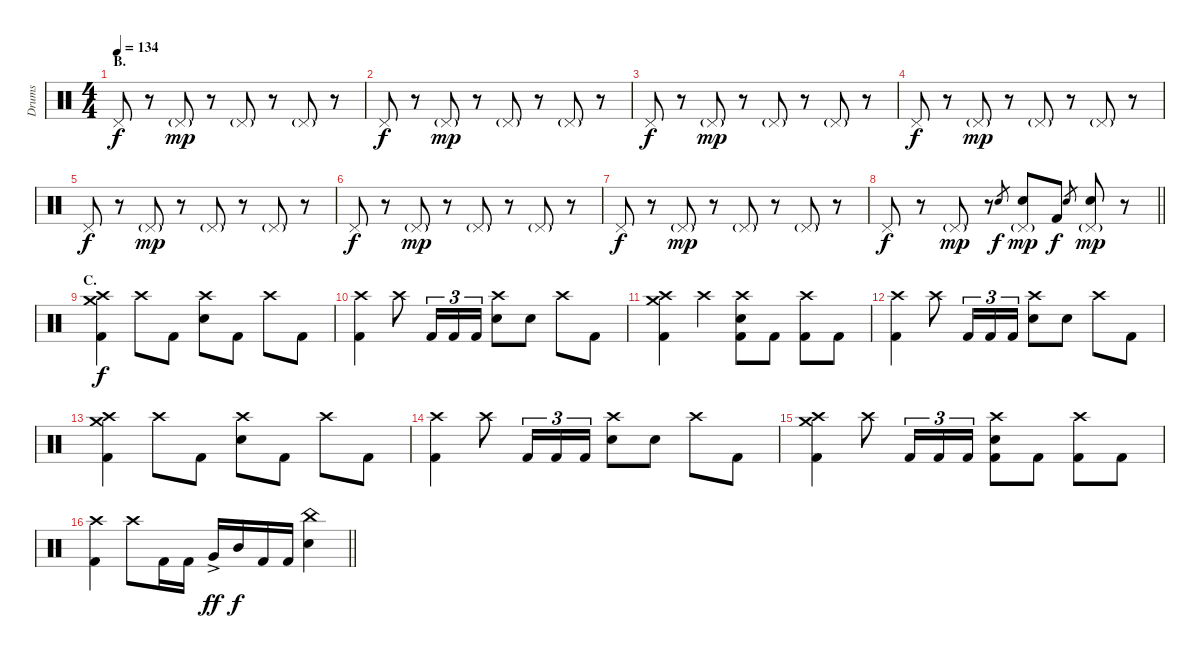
\track ("Drums" "Drums") {instrument percussion}
\staff {score}
\articulation defaults
\ts (4 4)
\section ("" "B.")
\tempo 134
\clef neutral
\ks c "Pedal Hi-Hat (hit)".8{dy f}
r.8 "Pedal Hi-Hat (hit)"{g}.8{dy mp} r.8 "Pedal Hi-Hat (hit)"{g}.8 r.8 "Pedal Hi-Hat (hit)"{g}.8 r.8 |
"Pedal Hi-Hat (hit)".8{dy f} r.8 "Pedal Hi-Hat (hit)"{g}.8{dy mp} r.8 "Pedal Hi-Hat (hit)"{g}.8 r.8 "Pedal Hi-Hat (hit)"{g}.8 r.8 |
"Pedal Hi-Hat (hit)".8{dy f} r.8 "Pedal Hi-Hat (hit)"{g}.8{dy mp} r.8 "Pedal Hi-Hat (hit)"{g}.8 r.8 "Pedal Hi-Hat (hit)"{g}.8 r.8 |
"Pedal Hi-Hat (hit)".8{dy f} r.8 "Pedal Hi-Hat (hit)"{g}.8{dy mp} r.8 "Pedal Hi-Hat (hit)"{g}.8 r.8 "Pedal Hi-Hat (hit)"{g}.8 r.8 |
"Pedal Hi-Hat (hit)".8{dy f} r.8 "Pedal Hi-Hat (hit)"{g}.8{dy mp} r.8 "Pedal Hi-Hat (hit)"{g}.8 r.8 "Pedal Hi-Hat (hit)"{g}.8 r.8 |
"Pedal Hi-Hat (hit)".8{dy f} r.8 "Pedal Hi-Hat (hit)"{g}.8{dy mp} r.8 "Pedal Hi-Hat (hit)"{g}.8 r.8 "Pedal Hi-Hat (hit)"{g}.8 r.8 |
"Pedal Hi-Hat (hit)".8{dy f} r.8 "Pedal Hi-Hat (hit)"{g}.8{dy mp} r.8 "Pedal Hi-Hat (hit)"{g}.8 r.8 "Pedal Hi-Hat (hit)"{g}.8 r.8 |
\barLineRight lightlight "Pedal Hi-Hat (hit)".8{dy f}
r.8 "Pedal Hi-Hat (hit)"{g}.8{dy mp} r.8 "Electric Snare (hit)".8{gr dy f} ("Pedal Hi-Hat (hit)"{g} "Electric Snare (hit)").8{dy mp} "Kick (hit) 2".8{dy f} "Electric Snare (hit)".8{gr} ("Pedal Hi-Hat (hit)"{g} "Electric Snare (hit)").8{dy mp} r.8 |
\section ("" "C.")
("Crash medium (hit)" "Crash high (hit)" "Kick (hit) 2").4{dy f} "Crash high (hit)".8 "Kick (hit) 2".8 ("Crash high (hit)" "Electric Snare (hit)").8 "Kick (hit) 2".8 "Crash high (hit)".8 "Kick (hit) 2".8 |
("Crash high (hit)" "Kick (hit) 2").4 "Crash high (hit)".8 "Kick (hit) 2".16{tu (3 2)} "Kick (hit) 2".16{tu (3 2)} "Kick (hit) 2".16{tu (3 2)} ("Crash high (hit)" "Electric Snare (hit)").8 "Electric Snare (hit)".8 "Crash high (hit)".8 "Kick (hit) 2".8 |
("Crash medium (hit)" "Crash high (hit)" "Kick (hit) 2").4 "Crash high (hit)".4 ("Crash high (hit)" "Electric Snare (hit)" "Kick (hit) 2").8 "Kick (hit) 2".8 ("Crash high (hit)" "Kick (hit) 2").8 "Kick (hit) 2".8 |
("Crash high (hit)" "Kick (hit) 2").4 "Crash high (hit)".8 "Kick (hit) 2".16{tu (3 2)} "Kick (hit) 2".16{tu (3 2)} "Kick (hit) 2".16{tu (3 2)} ("Crash high (hit)" "Electric Snare (hit)").8 "Electric Snare (hit)".8 "Crash high (hit)".8 "Kick (hit) 2".8 |
("Crash medium (hit)" "Crash high (hit)" "Kick (hit) 2").4 "Crash high (hit)".8 "Kick (hit) 2".8 ("Crash high (hit)" "Electric Snare (hit)").8 "Kick (hit) 2".8 "Crash high (hit)".8 "Kick (hit) 2".8 |
("Crash high (hit)" "Kick (hit) 2").4 "Crash high (hit)".8 "Kick (hit) 2".16{tu (3 2)} "Kick (hit) 2".16{tu (3 2)} "Kick (hit) 2".16{tu (3 2)} ("Crash high (hit)" "Electric Snare (hit)").8 "Electric Snare (hit)".8 "Crash high (hit)".8 "Kick (hit) 2".8 |
("Crash medium (hit)" "Crash high (hit)" "Kick (hit) 2").4 "Crash high (hit)".8 "Kick (hit) 2".16{tu (3 2)} "Kick (hit) 2".16{tu (3 2)} "Kick (hit) 2".16{tu (3 2)} ("Crash high (hit)" "Electric Snare (hit)" "Kick (hit) 2").8 "Kick (hit) 2".8 ("Crash high (hit)" "Kick (hit) 2").8 "Kick (hit) 2".8 |
\barLineRight lightlight
("Crash high (hit)" "Kick (hit) 2").4 "Crash high (hit)".8 "Kick (hit) 2".16 "Kick (hit) 2".16 "Very Low Tom (hit)"{ac}.16{dy ff} "Mid Tom (hit)".16{dy f} "Kick (hit) 2".16 "Kick (hit) 2".16 ("China (hit)" "Electric Snare (hit)").4
